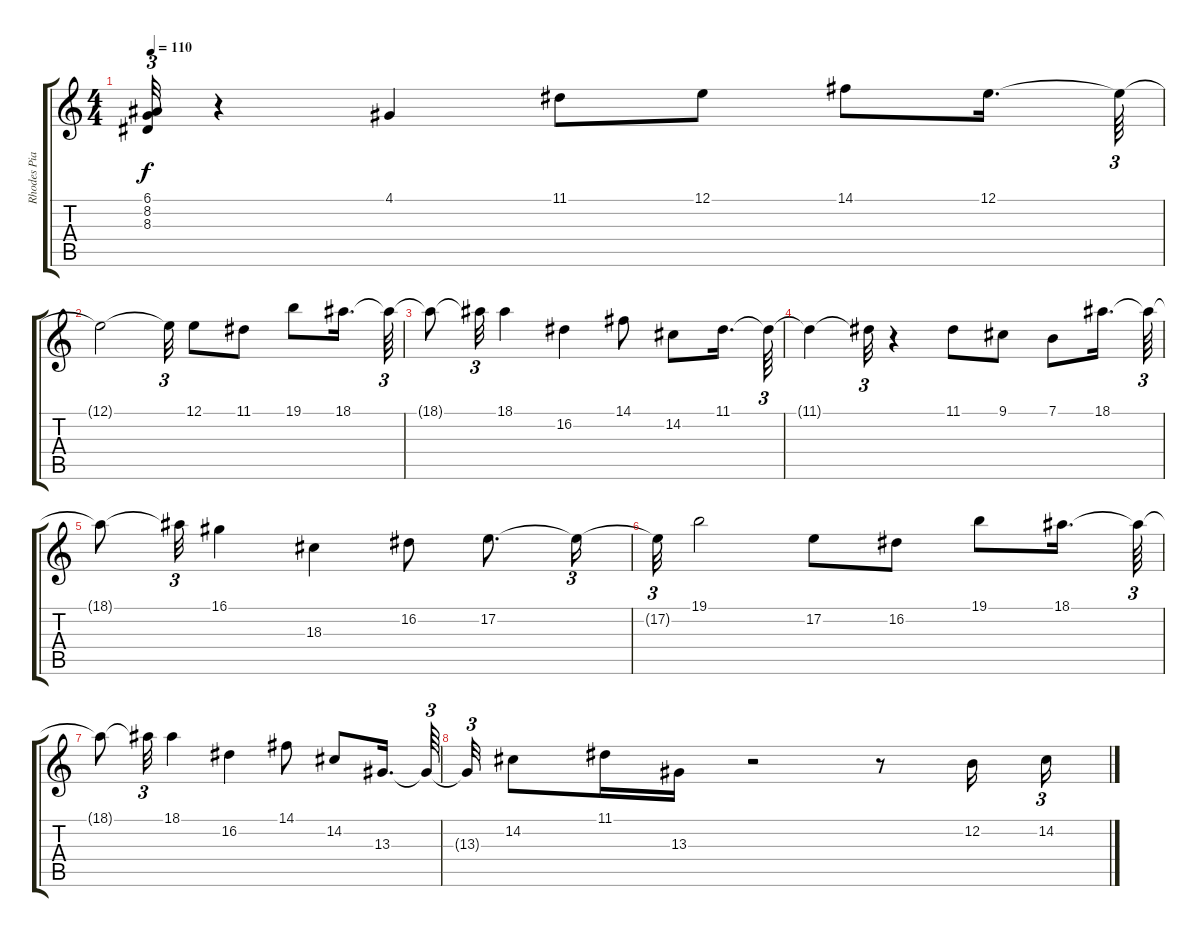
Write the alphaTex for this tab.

\track ("Rhodes Piano" "Rhodes Pia") {instrument electricpiano1}
\staff {score tabs}
\tuning (E4 B3 G3 D3 A2 E2) {hide}
\ts (4 4)
\tempo 110
\clef g2
\ks c
(6.1{t} 8.2{t} 8.3{t}).32{tu (3 2) dy f} r.4 4.1.4{volume 15} 11.1.8 12.1.8 14.1.8 12.1.16{d} 12.1{t}.64{tu (3 2)} |
12.1{t}.2 12.1{t}.32{tu (3 2)} 12.1.8 11.1.8 19.1.8 18.1.16{d} 18.1{t}.64{tu (3 2)} |
18.1{t}.8 18.1{t}.32{tu (3 2)} 18.1.4 16.2.4 14.1.8 14.2.8 11.1.16{d} 11.1{t}.64{tu (3 2)} |
11.1{t}.4 11.1{t}.32{tu (3 2)} r.4 11.1.8 9.1.8 7.1.8 18.1.16{d} 18.1{t}.64{tu (3 2)} |
18.1{t}.8 18.1{t}.32{tu (3 2)} 16.1.4 18.3.4 16.2.8 17.2.8{d} 17.2{t}.16{tu (3 2)} |
17.2{t}.32{tu (3 2)} 19.1.2 17.2.8 16.2.8 19.1.8 18.1.16{d} 18.1{t}.64{tu (3 2)} |
18.1{t}.8 18.1{t}.32{tu (3 2)} 18.1.4 16.2.4 14.1.8 14.2.8 13.3.16{d} 13.3{t}.64{tu (3 2)} |
13.3{t}.32{tu (3 2)} 14.2.8 11.1.16 13.3.16 r.2 r.8 12.2.16 14.2.16{tu (3 2)}
